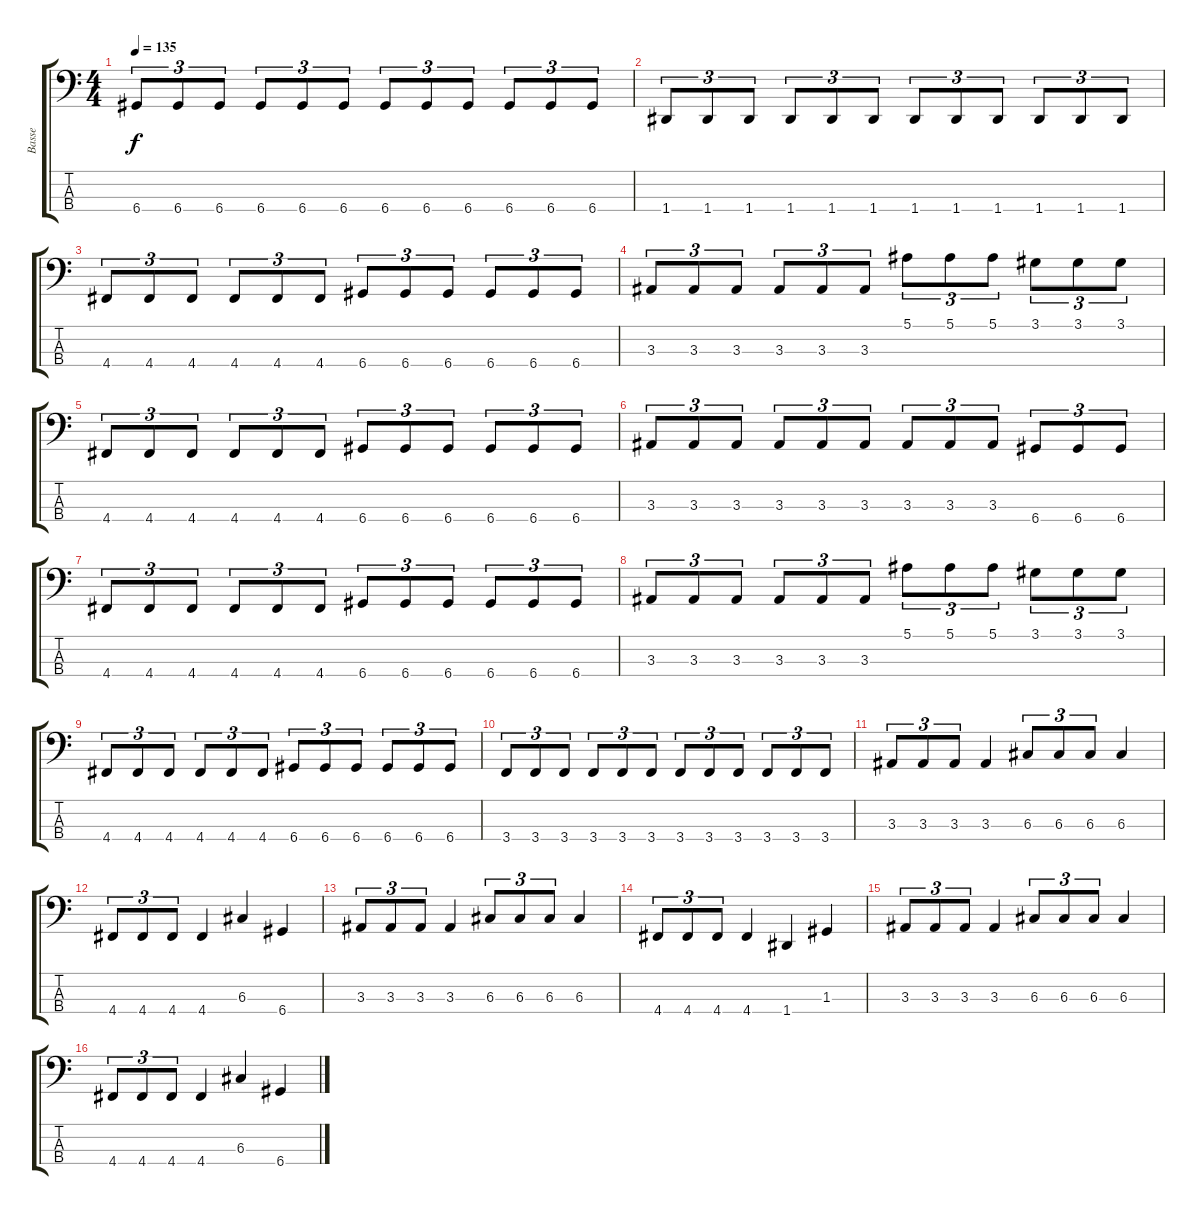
\track ("Basse" "Basse") {instrument electricbasspick}
\staff {score tabs}
\tuning (F2 C2 G1 D1) {hide}
\ts (4 4)
\tempo 135
\clef f4
\ks c
6.4.8{tu (3 2) dy f} 6.4.8{tu (3 2)} 6.4.8{tu (3 2)} 6.4.8{tu (3 2)} 6.4.8{tu (3 2)} 6.4.8{tu (3 2)} 6.4.8{tu (3 2)} 6.4.8{tu (3 2)} 6.4.8{tu (3 2)} 6.4.8{tu (3 2)} 6.4.8{tu (3 2)} 6.4.8{tu (3 2)} |
1.4.8{tu (3 2)} 1.4.8{tu (3 2)} 1.4.8{tu (3 2)} 1.4.8{tu (3 2)} 1.4.8{tu (3 2)} 1.4.8{tu (3 2)} 1.4.8{tu (3 2)} 1.4.8{tu (3 2)} 1.4.8{tu (3 2)} 1.4.8{tu (3 2)} 1.4.8{tu (3 2)} 1.4.8{tu (3 2)} |
4.4.8{tu (3 2)} 4.4.8{tu (3 2)} 4.4.8{tu (3 2)} 4.4.8{tu (3 2)} 4.4.8{tu (3 2)} 4.4.8{tu (3 2)} 6.4.8{tu (3 2)} 6.4.8{tu (3 2)} 6.4.8{tu (3 2)} 6.4.8{tu (3 2)} 6.4.8{tu (3 2)} 6.4.8{tu (3 2)} |
3.3.8{tu (3 2)} 3.3.8{tu (3 2)} 3.3.8{tu (3 2)} 3.3.8{tu (3 2)} 3.3.8{tu (3 2)} 3.3.8{tu (3 2)} 5.1.8{tu (3 2)} 5.1.8{tu (3 2)} 5.1.8{tu (3 2)} 3.1.8{tu (3 2)} 3.1.8{tu (3 2)} 3.1.8{tu (3 2)} |
4.4.8{tu (3 2)} 4.4.8{tu (3 2)} 4.4.8{tu (3 2)} 4.4.8{tu (3 2)} 4.4.8{tu (3 2)} 4.4.8{tu (3 2)} 6.4.8{tu (3 2)} 6.4.8{tu (3 2)} 6.4.8{tu (3 2)} 6.4.8{tu (3 2)} 6.4.8{tu (3 2)} 6.4.8{tu (3 2)} |
3.3.8{tu (3 2)} 3.3.8{tu (3 2)} 3.3.8{tu (3 2)} 3.3.8{tu (3 2)} 3.3.8{tu (3 2)} 3.3.8{tu (3 2)} 3.3.8{tu (3 2)} 3.3.8{tu (3 2)} 3.3.8{tu (3 2)} 6.4.8{tu (3 2)} 6.4.8{tu (3 2)} 6.4.8{tu (3 2)} |
4.4.8{tu (3 2)} 4.4.8{tu (3 2)} 4.4.8{tu (3 2)} 4.4.8{tu (3 2)} 4.4.8{tu (3 2)} 4.4.8{tu (3 2)} 6.4.8{tu (3 2)} 6.4.8{tu (3 2)} 6.4.8{tu (3 2)} 6.4.8{tu (3 2)} 6.4.8{tu (3 2)} 6.4.8{tu (3 2)} |
3.3.8{tu (3 2)} 3.3.8{tu (3 2)} 3.3.8{tu (3 2)} 3.3.8{tu (3 2)} 3.3.8{tu (3 2)} 3.3.8{tu (3 2)} 5.1.8{tu (3 2)} 5.1.8{tu (3 2)} 5.1.8{tu (3 2)} 3.1.8{tu (3 2)} 3.1.8{tu (3 2)} 3.1.8{tu (3 2)} |
4.4.8{tu (3 2)} 4.4.8{tu (3 2)} 4.4.8{tu (3 2)} 4.4.8{tu (3 2)} 4.4.8{tu (3 2)} 4.4.8{tu (3 2)} 6.4.8{tu (3 2)} 6.4.8{tu (3 2)} 6.4.8{tu (3 2)} 6.4.8{tu (3 2)} 6.4.8{tu (3 2)} 6.4.8{tu (3 2)} |
3.4.8{tu (3 2)} 3.4.8{tu (3 2)} 3.4.8{tu (3 2)} 3.4.8{tu (3 2)} 3.4.8{tu (3 2)} 3.4.8{tu (3 2)} 3.4.8{tu (3 2)} 3.4.8{tu (3 2)} 3.4.8{tu (3 2)} 3.4.8{tu (3 2)} 3.4.8{tu (3 2)} 3.4.8{tu (3 2)} |
3.3.8{tu (3 2)} 3.3.8{tu (3 2)} 3.3.8{tu (3 2)} 3.3.4 6.3.8{tu (3 2)} 6.3.8{tu (3 2)} 6.3.8{tu (3 2)} 6.3.4 |
4.4.8{tu (3 2)} 4.4.8{tu (3 2)} 4.4.8{tu (3 2)} 4.4.4 6.3.4 6.4.4 |
3.3.8{tu (3 2)} 3.3.8{tu (3 2)} 3.3.8{tu (3 2)} 3.3.4 6.3.8{tu (3 2)} 6.3.8{tu (3 2)} 6.3.8{tu (3 2)} 6.3.4 |
4.4.8{tu (3 2)} 4.4.8{tu (3 2)} 4.4.8{tu (3 2)} 4.4.4 1.4.4 1.3.4 |
3.3.8{tu (3 2)} 3.3.8{tu (3 2)} 3.3.8{tu (3 2)} 3.3.4 6.3.8{tu (3 2)} 6.3.8{tu (3 2)} 6.3.8{tu (3 2)} 6.3.4 |
4.4.8{tu (3 2)} 4.4.8{tu (3 2)} 4.4.8{tu (3 2)} 4.4.4 6.3.4 6.4.4
